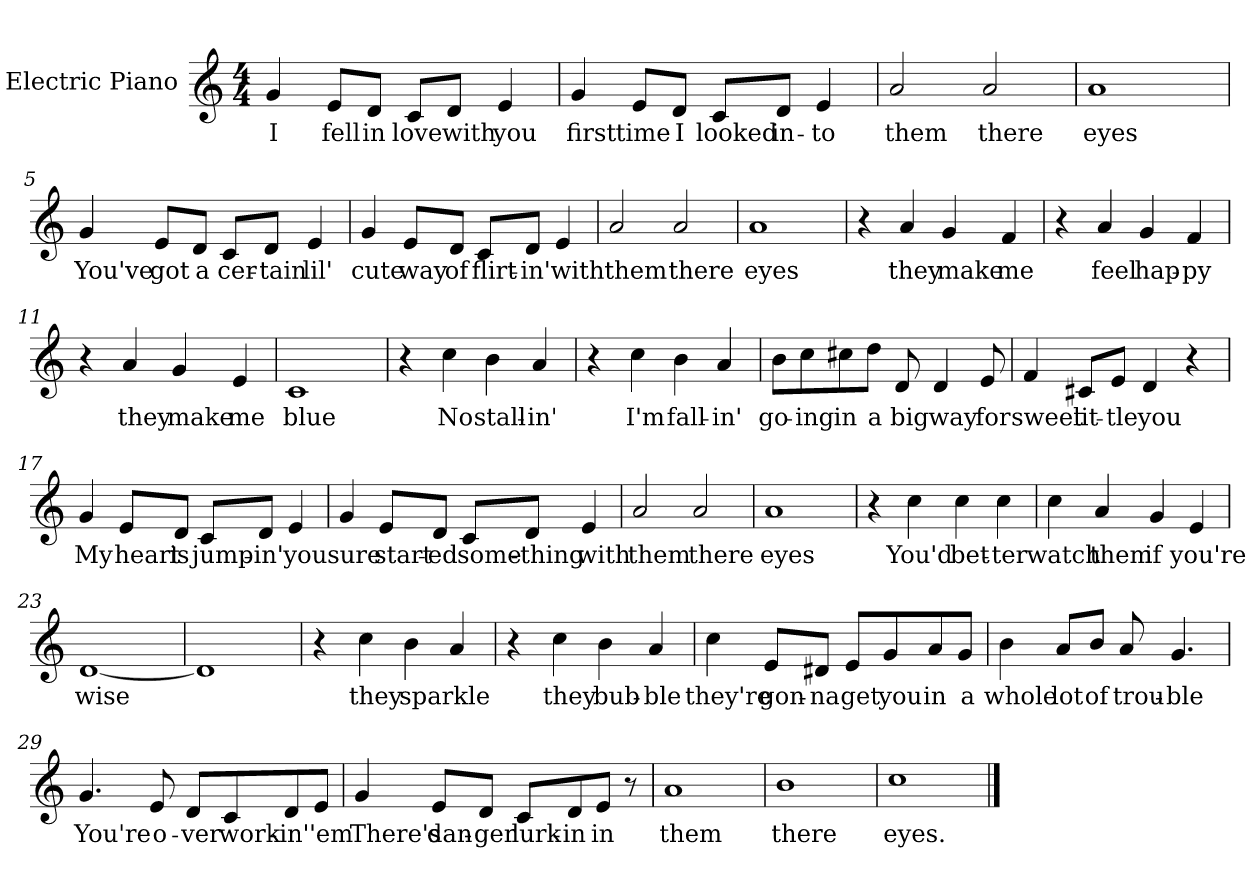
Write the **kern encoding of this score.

**kern	**text
*part1	*part1
*staff1	*staff1
*I"Electric Piano	*
*I'E.Pno	*
*clefG2	*
*k[]	*
*C:	*
*M4/4	*
=1	=1
4g/	I
8e/L	fell
8d/J	in
8c/L	love
8d/J	with
4e/	you
=2	=2
4g/	first
8e/L	time
8d/J	I
8c/L	looked
8d/J	in-
4e/	-to
=3	=3
2a/	them
2a/	there
=4	=4
1a	eyes
!!LO:LB:g=z
=5	=5
4g/	You've
8e/L	got
8d/J	a
8c/L	cer-
8d/J	-tain
4e/	lil'
=6	=6
4g/	cute
8e/L	way
8d/J	of
8c/L	flirt-
8d/J	in'
4e/	with
=7	=7
2a/	them
2a/	there
=8	=8
1a	eyes
!!LO:LB:g=z
=9	=9
4r	.
4a/	they
4g/	make
4f/	me
=10	=10
4r	.
4a/	feel
4g/	hap-
4f/	-py
=11	=11
4r	.
4a/	they
4g/	make
4e/	me
=12	=12
1c	blue
=13	=13
4r	.
4cc\	No
4b\	stall-
4a/	-in'
!!LO:LB:g=z
=14	=14
4r	.
4cc\	I'm
4b\	fall-
4a/	-in'
=15	=15
8b\L	go-
8cc\	-ing
8cc#X\	in
8dd\J	a
8d/	big
4d/	way
8e/	for
=16	=16
4f/	sweet
8c#X/L	lit-
8e/J	-tle
4d/	you
4r	.
!!LO:LB:g=z
=17	=17
4g/	My
8e/L	heart
8d/J	is
8c/L	jump-
8d/J	-in'
4e/	you
=18	=18
4g/	sure
8e/L	start-
8d/J	-ed
8c/L	some-
8d/J	-thing
4e/	with
=19	=19
2a/	them
2a/	there
=20	=20
1a	eyes
!!LO:LB:g=z
=21	=21
4r	.
4cc\	You'd
4cc\	bet-
4cc\	-ter
=22	=22
4cc\	watch
4a/	them
4g/	if
4e/	you're
=23	=23
[1d	wise
=24	=24
1d]	.
=25	=25
4r	.
4cc\	they
4b\	sparkle
4a/	.
!!LO:LB:g=z
=26	=26
4r	.
4cc\	they
4b\	bub-
4a/	-ble
=27	=27
4cc\	they're
8e/L	gon-
8d#X/J	-na
8e/L	get
8g/	you
8a/	in
8g/J	a
=28	=28
4b\	whole
8a/L	lot
8b/J	of
8a/	trou-
4.g/	-ble
!!LO:LB:g=z
=29	=29
4.g/	You're
8e/	o-
8d/L	-ver
8c/	work-
8d/	-in'
8e/J	'em
=30	=30
4g/	There's
8e/L	dan-
8d/J	-ger
8c/L	lurk-
8d/	-in
8e/J	in
8r	.
=31	=31
1a	them
=32	=32
1b	there
=33	=33
1cc	eyes.
==	==
*-	*-
